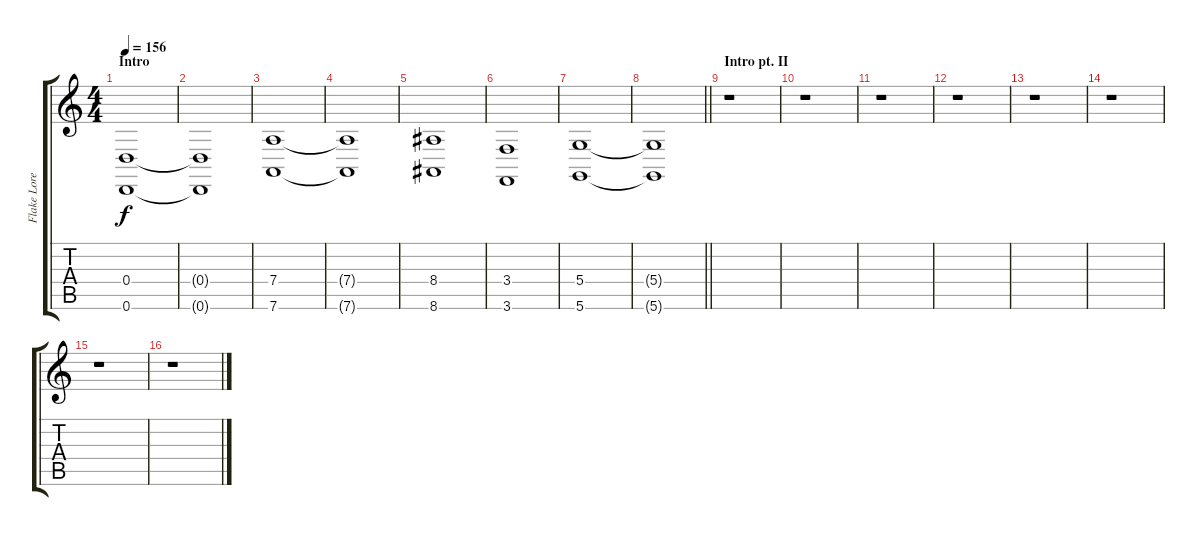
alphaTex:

\track ("Flake Lorenz" "Flake Lore") {instrument stringensemble2}
\staff {score tabs}
\tuning (E4 B3 G3 D3 A2 D2) {hide}
\ts (4 4)
\section ("" "Intro")
\tempo 156
\clef g2
\ks c
(0.4 0.6).1{dy f instrument stringensemble2} |
(0.4{t} 0.6{t}).1 |
(7.4 7.6).1 |
(7.4{t} 7.6{t}).1 |
(8.4 8.6).1 |
(3.4 3.6).1 |
(5.4 5.6).1 |
\barLineRight lightlight
(5.4{t} 5.6{t}).1 |
\section ("" "Intro pt. II")
r.1 |
r.1 |
r.1 |
r.1 |
r.1 |
r.1 |
r.1 |
r.1
